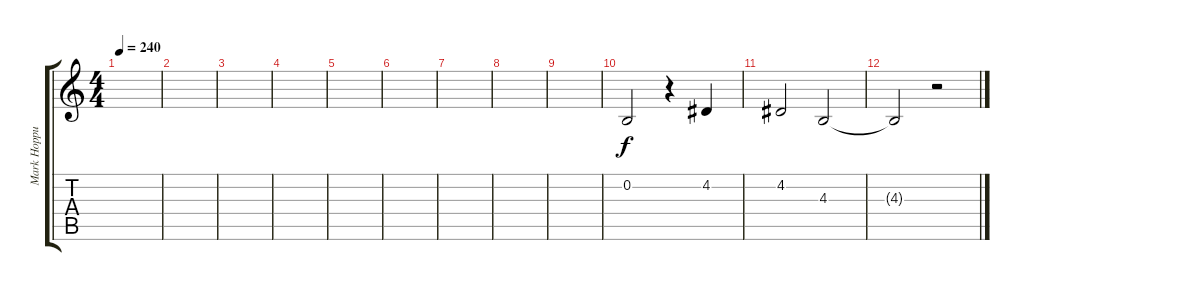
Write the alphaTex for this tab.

\track ("Mark Hoppus - Back Vocal" "Mark Hoppu") {instrument lead1square}
\staff {score tabs}
\tuning (E4 B3 G3 D3 A2 E2) {hide}
\ts (4 4)
\tempo 240
\clef g2
\ks c
|
|
|
|
|
|
|
|
|
0.2.2{volume 15} r.4 4.2.4 |
4.2.2 4.3.2 |
4.3{t}.2 r.2
